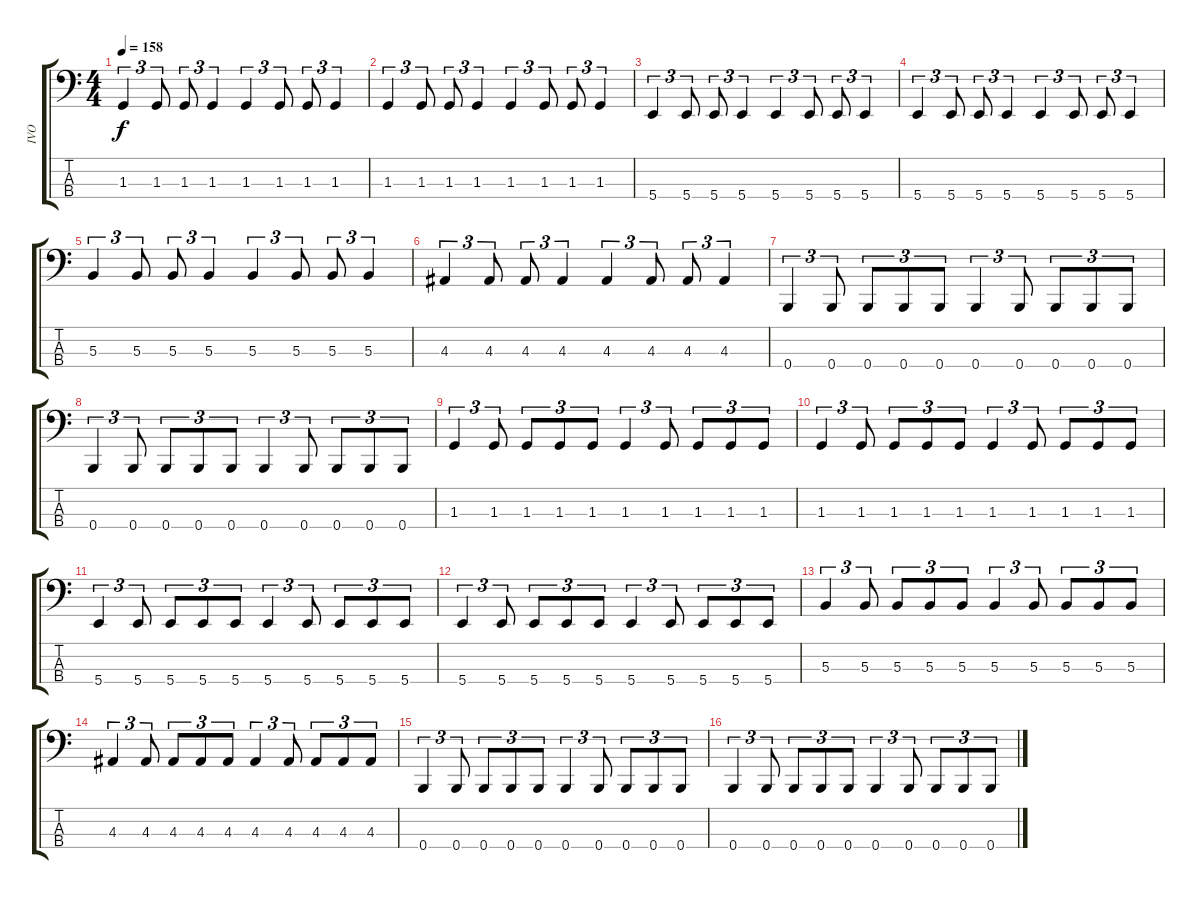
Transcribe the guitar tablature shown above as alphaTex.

\track ("IVO" "IVO") {instrument electricbasspick}
\staff {score tabs}
\tuning (E2 B1 Gb1 B0) {hide}
\ts (4 4)
\tempo 158
\clef f4
\ks c
1.3.4{tu (3 2) dy f} 1.3.8{tu (3 2)} 1.3.8{tu (3 2)} 1.3.4{tu (3 2)} 1.3.4{tu (3 2)} 1.3.8{tu (3 2)} 1.3.8{tu (3 2)} 1.3.4{tu (3 2)} |
1.3.4{tu (3 2)} 1.3.8{tu (3 2)} 1.3.8{tu (3 2)} 1.3.4{tu (3 2)} 1.3.4{tu (3 2)} 1.3.8{tu (3 2)} 1.3.8{tu (3 2)} 1.3.4{tu (3 2)} |
5.4.4{tu (3 2)} 5.4.8{tu (3 2)} 5.4.8{tu (3 2)} 5.4.4{tu (3 2)} 5.4.4{tu (3 2)} 5.4.8{tu (3 2)} 5.4.8{tu (3 2)} 5.4.4{tu (3 2)} |
5.4.4{tu (3 2)} 5.4.8{tu (3 2)} 5.4.8{tu (3 2)} 5.4.4{tu (3 2)} 5.4.4{tu (3 2)} 5.4.8{tu (3 2)} 5.4.8{tu (3 2)} 5.4.4{tu (3 2)} |
5.3.4{tu (3 2)} 5.3.8{tu (3 2)} 5.3.8{tu (3 2)} 5.3.4{tu (3 2)} 5.3.4{tu (3 2)} 5.3.8{tu (3 2)} 5.3.8{tu (3 2)} 5.3.4{tu (3 2)} |
4.3.4{tu (3 2)} 4.3.8{tu (3 2)} 4.3.8{tu (3 2)} 4.3.4{tu (3 2)} 4.3.4{tu (3 2)} 4.3.8{tu (3 2)} 4.3.8{tu (3 2)} 4.3.4{tu (3 2)} |
0.4.4{tu (3 2)} 0.4.8{tu (3 2)} 0.4.8{tu (3 2)} 0.4.8{tu (3 2)} 0.4.8{tu (3 2)} 0.4.4{tu (3 2)} 0.4.8{tu (3 2)} 0.4.8{tu (3 2)} 0.4.8{tu (3 2)} 0.4.8{tu (3 2)} |
0.4.4{tu (3 2)} 0.4.8{tu (3 2)} 0.4.8{tu (3 2)} 0.4.8{tu (3 2)} 0.4.8{tu (3 2)} 0.4.4{tu (3 2)} 0.4.8{tu (3 2)} 0.4.8{tu (3 2)} 0.4.8{tu (3 2)} 0.4.8{tu (3 2)} |
1.3.4{tu (3 2)} 1.3.8{tu (3 2)} 1.3.8{tu (3 2)} 1.3.8{tu (3 2)} 1.3.8{tu (3 2)} 1.3.4{tu (3 2)} 1.3.8{tu (3 2)} 1.3.8{tu (3 2)} 1.3.8{tu (3 2)} 1.3.8{tu (3 2)} |
1.3.4{tu (3 2)} 1.3.8{tu (3 2)} 1.3.8{tu (3 2)} 1.3.8{tu (3 2)} 1.3.8{tu (3 2)} 1.3.4{tu (3 2)} 1.3.8{tu (3 2)} 1.3.8{tu (3 2)} 1.3.8{tu (3 2)} 1.3.8{tu (3 2)} |
5.4.4{tu (3 2)} 5.4.8{tu (3 2)} 5.4.8{tu (3 2)} 5.4.8{tu (3 2)} 5.4.8{tu (3 2)} 5.4.4{tu (3 2)} 5.4.8{tu (3 2)} 5.4.8{tu (3 2)} 5.4.8{tu (3 2)} 5.4.8{tu (3 2)} |
5.4.4{tu (3 2)} 5.4.8{tu (3 2)} 5.4.8{tu (3 2)} 5.4.8{tu (3 2)} 5.4.8{tu (3 2)} 5.4.4{tu (3 2)} 5.4.8{tu (3 2)} 5.4.8{tu (3 2)} 5.4.8{tu (3 2)} 5.4.8{tu (3 2)} |
5.3.4{tu (3 2)} 5.3.8{tu (3 2)} 5.3.8{tu (3 2)} 5.3.8{tu (3 2)} 5.3.8{tu (3 2)} 5.3.4{tu (3 2)} 5.3.8{tu (3 2)} 5.3.8{tu (3 2)} 5.3.8{tu (3 2)} 5.3.8{tu (3 2)} |
4.3.4{tu (3 2)} 4.3.8{tu (3 2)} 4.3.8{tu (3 2)} 4.3.8{tu (3 2)} 4.3.8{tu (3 2)} 4.3.4{tu (3 2)} 4.3.8{tu (3 2)} 4.3.8{tu (3 2)} 4.3.8{tu (3 2)} 4.3.8{tu (3 2)} |
0.4.4{tu (3 2)} 0.4.8{tu (3 2)} 0.4.8{tu (3 2)} 0.4.8{tu (3 2)} 0.4.8{tu (3 2)} 0.4.4{tu (3 2)} 0.4.8{tu (3 2)} 0.4.8{tu (3 2)} 0.4.8{tu (3 2)} 0.4.8{tu (3 2)} |
0.4.4{tu (3 2)} 0.4.8{tu (3 2)} 0.4.8{tu (3 2)} 0.4.8{tu (3 2)} 0.4.8{tu (3 2)} 0.4.4{tu (3 2)} 0.4.8{tu (3 2)} 0.4.8{tu (3 2)} 0.4.8{tu (3 2)} 0.4.8{tu (3 2)}
